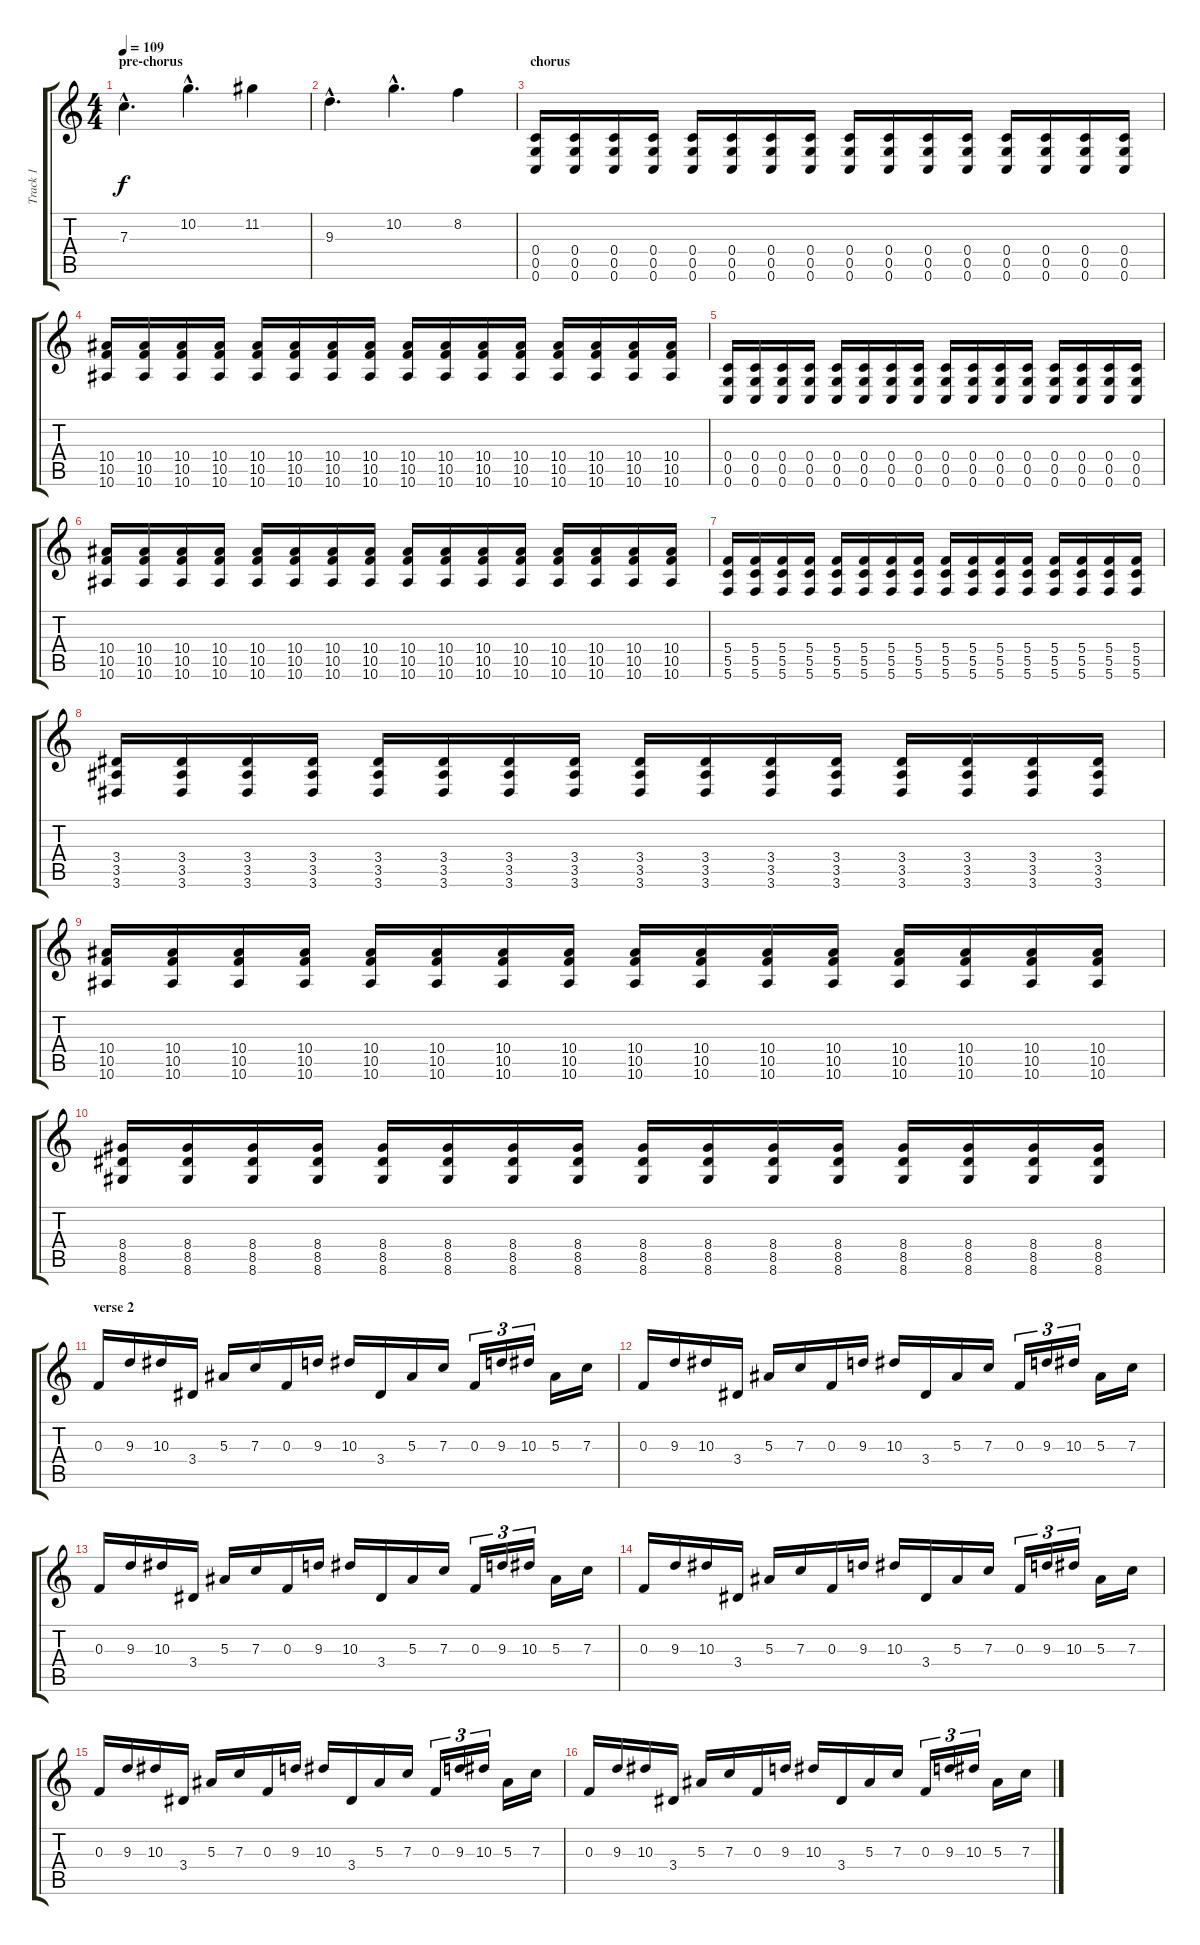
\track ("Track 1" "Track 1") {instrument distortionguitar}
\staff {score tabs}
\tuning (D4 A3 F3 C3 G2 C2) {hide}
\ts (4 4)
\section ("" "pre-chorus")
\tempo 109
\clef g2
\ks c
7.3{hac}.4{d dy f} 10.2{hac}.4{d} 11.2.4 |
9.3{hac}.4{d} 10.2{hac}.4{d} 8.2.4 |
\section ("" "chorus")
(0.4 0.5 0.6).16 (0.4 0.5 0.6).16 (0.4 0.5 0.6).16 (0.4 0.5 0.6).16 (0.4 0.5 0.6).16 (0.4 0.5 0.6).16 (0.4 0.5 0.6).16 (0.4 0.5 0.6).16 (0.4 0.5 0.6).16 (0.4 0.5 0.6).16 (0.4 0.5 0.6).16 (0.4 0.5 0.6).16 (0.4 0.5 0.6).16 (0.4 0.5 0.6).16 (0.4 0.5 0.6).16 (0.4 0.5 0.6).16 |
(10.4 10.5 10.6).16 (10.4 10.5 10.6).16 (10.4 10.5 10.6).16 (10.4 10.5 10.6).16 (10.4 10.5 10.6).16 (10.4 10.5 10.6).16 (10.4 10.5 10.6).16 (10.4 10.5 10.6).16 (10.4 10.5 10.6).16 (10.4 10.5 10.6).16 (10.4 10.5 10.6).16 (10.4 10.5 10.6).16 (10.4 10.5 10.6).16 (10.4 10.5 10.6).16 (10.4 10.5 10.6).16 (10.4 10.5 10.6).16 |
(0.4 0.5 0.6).16 (0.4 0.5 0.6).16 (0.4 0.5 0.6).16 (0.4 0.5 0.6).16 (0.4 0.5 0.6).16 (0.4 0.5 0.6).16 (0.4 0.5 0.6).16 (0.4 0.5 0.6).16 (0.4 0.5 0.6).16 (0.4 0.5 0.6).16 (0.4 0.5 0.6).16 (0.4 0.5 0.6).16 (0.4 0.5 0.6).16 (0.4 0.5 0.6).16 (0.4 0.5 0.6).16 (0.4 0.5 0.6).16 |
(10.4 10.5 10.6).16 (10.4 10.5 10.6).16 (10.4 10.5 10.6).16 (10.4 10.5 10.6).16 (10.4 10.5 10.6).16 (10.4 10.5 10.6).16 (10.4 10.5 10.6).16 (10.4 10.5 10.6).16 (10.4 10.5 10.6).16 (10.4 10.5 10.6).16 (10.4 10.5 10.6).16 (10.4 10.5 10.6).16 (10.4 10.5 10.6).16 (10.4 10.5 10.6).16 (10.4 10.5 10.6).16 (10.4 10.5 10.6).16 |
(5.4 5.5 5.6).16 (5.4 5.5 5.6).16 (5.4 5.5 5.6).16 (5.4 5.5 5.6).16 (5.4 5.5 5.6).16 (5.4 5.5 5.6).16 (5.4 5.5 5.6).16 (5.4 5.5 5.6).16 (5.4 5.5 5.6).16 (5.4 5.5 5.6).16 (5.4 5.5 5.6).16 (5.4 5.5 5.6).16 (5.4 5.5 5.6).16 (5.4 5.5 5.6).16 (5.4 5.5 5.6).16 (5.4 5.5 5.6).16 |
(3.4 3.5 3.6).16 (3.4 3.5 3.6).16 (3.4 3.5 3.6).16 (3.4 3.5 3.6).16 (3.4 3.5 3.6).16 (3.4 3.5 3.6).16 (3.4 3.5 3.6).16 (3.4 3.5 3.6).16 (3.4 3.5 3.6).16 (3.4 3.5 3.6).16 (3.4 3.5 3.6).16 (3.4 3.5 3.6).16 (3.4 3.5 3.6).16 (3.4 3.5 3.6).16 (3.4 3.5 3.6).16 (3.4 3.5 3.6).16 |
(10.4 10.5 10.6).16 (10.4 10.5 10.6).16 (10.4 10.5 10.6).16 (10.4 10.5 10.6).16 (10.4 10.5 10.6).16 (10.4 10.5 10.6).16 (10.4 10.5 10.6).16 (10.4 10.5 10.6).16 (10.4 10.5 10.6).16 (10.4 10.5 10.6).16 (10.4 10.5 10.6).16 (10.4 10.5 10.6).16 (10.4 10.5 10.6).16 (10.4 10.5 10.6).16 (10.4 10.5 10.6).16 (10.4 10.5 10.6).16 |
(8.4 8.5 8.6).16 (8.4 8.5 8.6).16 (8.4 8.5 8.6).16 (8.4 8.5 8.6).16 (8.4 8.5 8.6).16 (8.4 8.5 8.6).16 (8.4 8.5 8.6).16 (8.4 8.5 8.6).16 (8.4 8.5 8.6).16 (8.4 8.5 8.6).16 (8.4 8.5 8.6).16 (8.4 8.5 8.6).16 (8.4 8.5 8.6).16 (8.4 8.5 8.6).16 (8.4 8.5 8.6).16 (8.4 8.5 8.6).16 |
\section ("" "verse 2")
0.3.16{volume 13} 9.3.16 10.3.16 3.4.16 5.3.16 7.3.16 0.3.16 9.3.16 10.3.16 3.4.16 5.3.16 7.3.16 0.3.16{tu (3 2)} 9.3.16{tu (3 2)} 10.3.16{tu (3 2)} 5.3.16 7.3.16 |
0.3.16 9.3.16 10.3.16 3.4.16 5.3.16 7.3.16 0.3.16 9.3.16 10.3.16 3.4.16 5.3.16 7.3.16 0.3.16{tu (3 2)} 9.3.16{tu (3 2)} 10.3.16{tu (3 2)} 5.3.16 7.3.16 |
0.3.16 9.3.16 10.3.16 3.4.16 5.3.16 7.3.16 0.3.16 9.3.16 10.3.16 3.4.16 5.3.16 7.3.16 0.3.16{tu (3 2)} 9.3.16{tu (3 2)} 10.3.16{tu (3 2)} 5.3.16 7.3.16 |
0.3.16 9.3.16 10.3.16 3.4.16 5.3.16 7.3.16 0.3.16 9.3.16 10.3.16 3.4.16 5.3.16 7.3.16 0.3.16{tu (3 2)} 9.3.16{tu (3 2)} 10.3.16{tu (3 2)} 5.3.16 7.3.16 |
0.3.16{volume 13} 9.3.16 10.3.16 3.4.16 5.3.16 7.3.16 0.3.16 9.3.16 10.3.16 3.4.16 5.3.16 7.3.16 0.3.16{tu (3 2)} 9.3.16{tu (3 2)} 10.3.16{tu (3 2)} 5.3.16 7.3.16 |
0.3.16 9.3.16 10.3.16 3.4.16 5.3.16 7.3.16 0.3.16 9.3.16 10.3.16 3.4.16 5.3.16 7.3.16 0.3.16{tu (3 2)} 9.3.16{tu (3 2)} 10.3.16{tu (3 2)} 5.3.16 7.3.16
